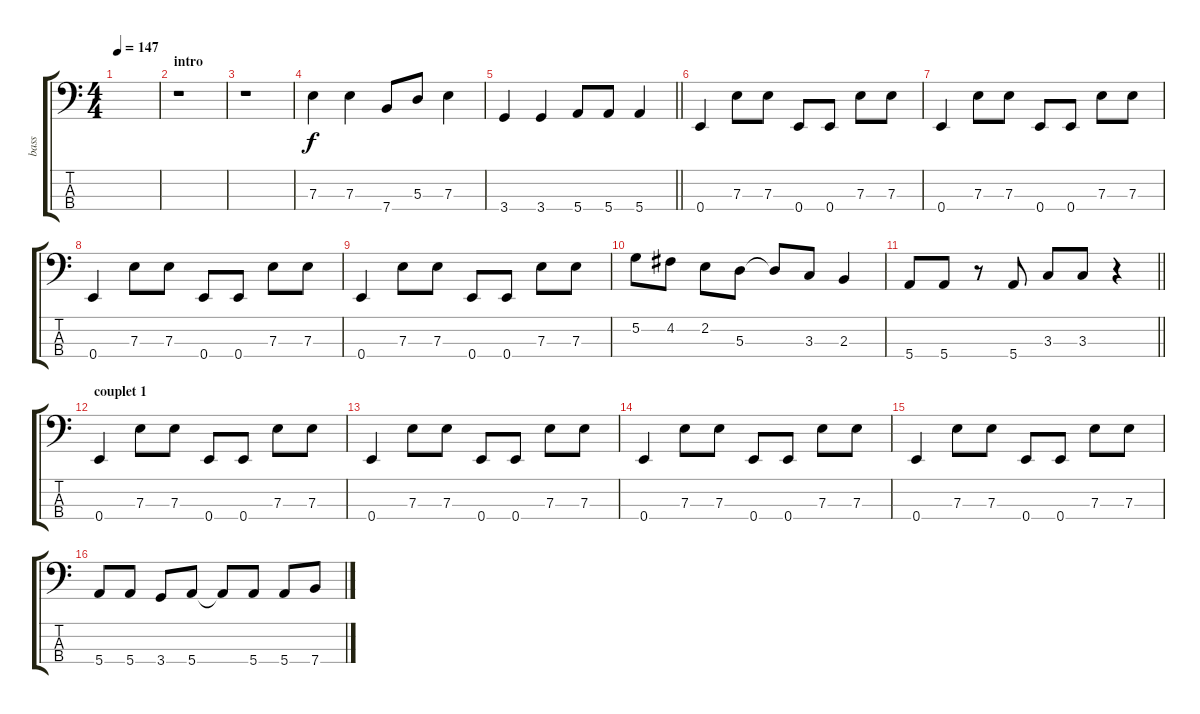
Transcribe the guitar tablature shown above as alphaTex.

\track ("bass" "bass") {instrument electricbasspick}
\staff {score tabs}
\tuning (G2 D2 A1 E1) {hide}
\ts (4 4)
\tempo 147
\clef f4
\ks c
|
\section ("" "intro")
r.1 |
r.1 |
7.3.4 7.3.4 7.4.8 5.3.8 7.3.4 |
\barLineRight lightlight
3.4.4 3.4.4 5.4.8 5.4.8 5.4.4 |
0.4.4 7.3.8 7.3.8 0.4.8 0.4.8 7.3.8 7.3.8 |
0.4.4 7.3.8 7.3.8 0.4.8 0.4.8 7.3.8 7.3.8 |
0.4.4 7.3.8 7.3.8 0.4.8 0.4.8 7.3.8 7.3.8 |
0.4.4 7.3.8 7.3.8 0.4.8 0.4.8 7.3.8 7.3.8 |
5.2.8 4.2.8 2.2.8 5.3.8 5.3{t}.8 3.3.8 2.3.4 |
\barLineRight lightlight
5.4.8 5.4.8 r.8 5.4.8 3.3.8 3.3.8 r.4 |
\section ("" "couplet 1")
0.4.4 7.3.8 7.3.8 0.4.8 0.4.8 7.3.8 7.3.8 |
0.4.4 7.3.8 7.3.8 0.4.8 0.4.8 7.3.8 7.3.8 |
0.4.4 7.3.8 7.3.8 0.4.8 0.4.8 7.3.8 7.3.8 |
0.4.4 7.3.8 7.3.8 0.4.8 0.4.8 7.3.8 7.3.8 |
5.4.8 5.4.8 3.4.8 5.4.8 5.4{t}.8 5.4.8 5.4.8 7.4.8
